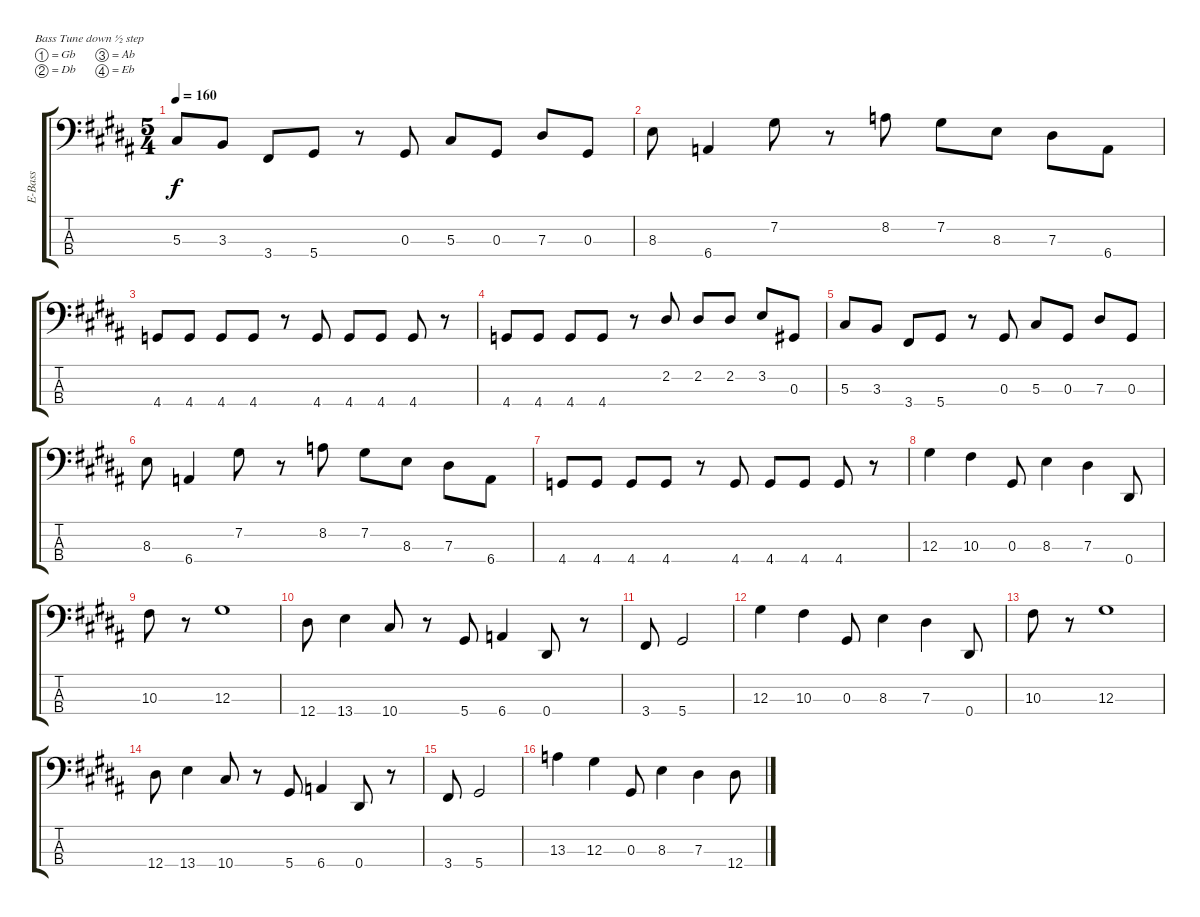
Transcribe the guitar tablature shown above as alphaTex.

\bracketExtendMode groupsimilarinstruments
\otherSystemsTrackNameOrientation horizontal
\track ("Electric Bass" "E-Bass") {instrument electricbassfinger}
\staff {score tabs}
\tuning (Gb2 Db2 Ab1 Eb1)
\ts (5 4)
\tempo 160
\clef f4
\ks b
5.3{acc forcenatural}.8{dy f beam Up} 3.3{acc forcenatural}.8{beam Up} 3.4{acc forcenatural}.8{beam Up} 5.4{acc forcenatural}.8{beam Up} r.8{beam Up} 0.3{acc forcenatural}.8{beam Up} 5.3{acc forcenatural}.8{beam Up} 0.3{acc forcenatural}.8{beam Up} 7.3{acc forcenatural}.8{beam Up} 0.3{acc forcenatural}.8{beam Up} |
8.3{acc forcenatural}.8{beam Down} 6.4{acc b}.4{beam Up} 7.2{acc forcenatural}.8{beam Down} r.8{beam Down} 8.2{acc b}.8{beam Down} 7.2{acc forcenatural}.8{beam Down} 8.3{acc forcenatural}.8{beam Down} 7.3{acc forcenatural}.8{beam Down} 6.4{acc b}.8{beam Down} |
4.4{acc b}.8{beam Up} 4.4{acc b}.8{beam Up} 4.4{acc b}.8{beam Up} 4.4{acc b}.8{beam Up} r.8{beam Up} 4.4{acc b}.8{beam Up} 4.4{acc b}.8{beam Up} 4.4{acc b}.8{beam Up} 4.4{acc b}.8{beam Up} r.8{beam Up} |
4.4{acc b}.8{beam Up} 4.4{acc b}.8{beam Up} 4.4{acc b}.8{beam Up} 4.4{acc b}.8{beam Up} r.8{beam Up} 2.2{acc forcenatural}.8{beam Up} 2.2{acc forcenatural}.8{beam Up} 2.2{acc forcenatural}.8{beam Up} 3.2{acc forcenatural}.8{beam Up} 0.3{acc forcenatural}.8{beam Up} |
5.3{acc forcenatural}.8{beam Up} 3.3{acc forcenatural}.8{beam Up} 3.4{acc forcenatural}.8{beam Up} 5.4{acc forcenatural}.8{beam Up} r.8{beam Up} 0.3{acc forcenatural}.8{beam Up} 5.3{acc forcenatural}.8{beam Up} 0.3{acc forcenatural}.8{beam Up} 7.3{acc forcenatural}.8{beam Up} 0.3{acc forcenatural}.8{beam Up} |
8.3{acc forcenatural}.8{beam Down} 6.4{acc b}.4{beam Up} 7.2{acc forcenatural}.8{beam Down} r.8{beam Down} 8.2{acc b}.8{beam Down} 7.2{acc forcenatural}.8{beam Down} 8.3{acc forcenatural}.8{beam Down} 7.3{acc forcenatural}.8{beam Down} 6.4{acc b}.8{beam Down} |
4.4{acc b}.8{beam Up} 4.4{acc b}.8{beam Up} 4.4{acc b}.8{beam Up} 4.4{acc b}.8{beam Up} r.8{beam Up} 4.4{acc b}.8{beam Up} 4.4{acc b}.8{beam Up} 4.4{acc b}.8{beam Up} 4.4{acc b}.8{beam Up} r.8{beam Up} |
12.3{acc forcenatural}.4{beam Down} 10.3{acc forcenatural}.4{beam Down} 0.3{acc forcenatural}.8{beam Up} 8.3{acc forcenatural}.4{beam Down} 7.3{acc forcenatural}.4{beam Down} 0.4{acc forcenatural}.8{beam Up} |
10.3{acc forcenatural}.8{beam Down} r.8{beam Down} 12.3{acc forcenatural}.1{beam Down} |
12.4{acc forcenatural}.8{beam Down} 13.4{acc forcenatural}.4{beam Down} 10.4{acc forcenatural}.8{beam Up} r.8{beam Up} 5.4{acc forcenatural}.8{beam Up} 6.4{acc b}.4{beam Up} 0.4{acc forcenatural}.8{beam Up} r.8{beam Up} |
3.4{acc forcenatural}.8{beam Up} 5.4{acc forcenatural}.2{beam Up} |
12.3{acc forcenatural}.4{beam Down} 10.3{acc forcenatural}.4{beam Down} 0.3{acc forcenatural}.8{beam Up} 8.3{acc forcenatural}.4{beam Down} 7.3{acc forcenatural}.4{beam Down} 0.4{acc forcenatural}.8{beam Up} |
10.3{acc forcenatural}.8{beam Down} r.8{beam Down} 12.3{acc forcenatural}.1{beam Down} |
12.4{acc forcenatural}.8{beam Down} 13.4{acc forcenatural}.4{beam Down} 10.4{acc forcenatural}.8{beam Up} r.8{beam Up} 5.4{acc forcenatural}.8{beam Up} 6.4{acc b}.4{beam Up} 0.4{acc forcenatural}.8{beam Up} r.8{beam Up} |
3.4{acc forcenatural}.8{beam Up} 5.4{acc forcenatural}.2{beam Up} |
13.3{acc b}.4{beam Down} 12.3{acc forcenatural}.4{beam Down} 0.3{acc forcenatural}.8{beam Up} 8.3{acc forcenatural}.4{beam Down} 7.3{acc forcenatural}.4{beam Down} 12.4{acc forcenatural}.8{beam Down}
